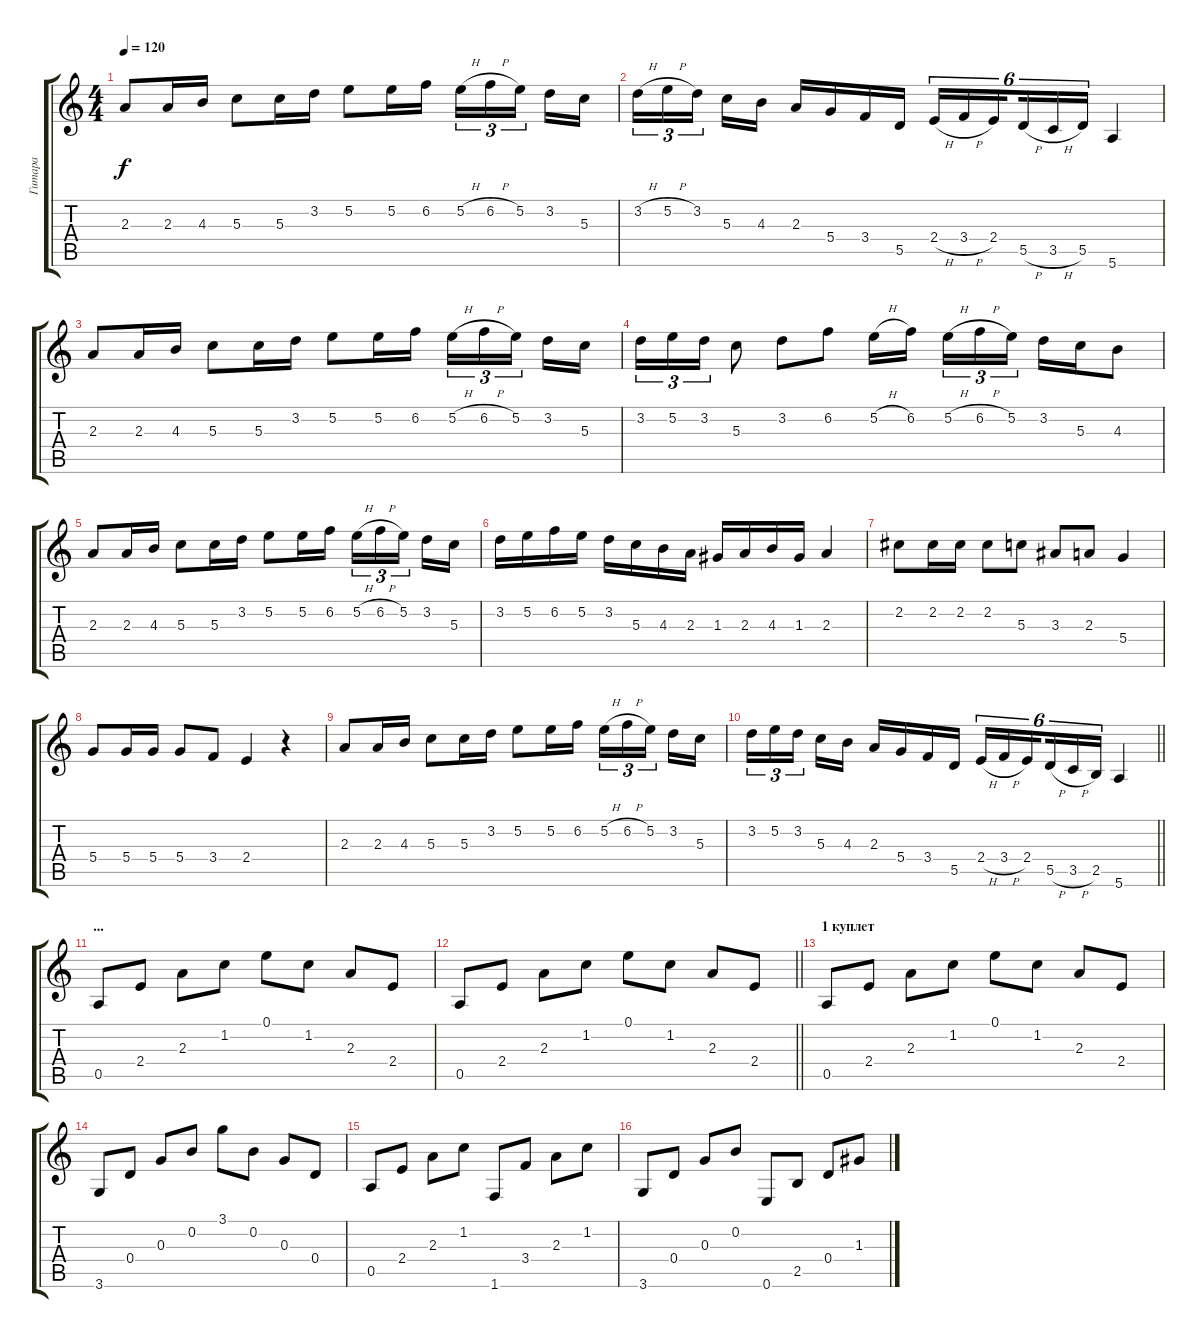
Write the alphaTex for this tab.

\track ("Гитара" "Гитара") {instrument acousticguitarsteel}
\staff {score tabs}
\tuning (E4 B3 G3 D3 A2 E2) {hide}
\ts (4 4)
\tempo 120
\clef g2
\ks c
2.3.8{dy f} 2.3.16 4.3.16 5.3.8 5.3.16 3.2.16 5.2.8 5.2.16 6.2.16 5.2{h}.16{tu (3 2)} 6.2{h}.16{tu (3 2)} 5.2.16{tu (3 2) beam splitsecondary} 3.2.16 5.3.16 |
3.2{h}.16{tu (3 2)} 5.2{h}.16{tu (3 2)} 3.2.16{tu (3 2) beam splitsecondary} 5.3.16 4.3.16 2.3.16 5.4.16 3.4.16 5.5.16 2.4{h}.16{tu (6 4)} 3.4{h}.16{tu (6 4)} 2.4.16{tu (6 4) beam splitsecondary} 5.5{h}.16{tu (6 4)} 3.5{h}.16{tu (6 4)} 5.5.16{tu (6 4)} 5.6.4 |
2.3.8 2.3.16 4.3.16 5.3.8 5.3.16 3.2.16 5.2.8 5.2.16 6.2.16 5.2{h}.16{tu (3 2)} 6.2{h}.16{tu (3 2)} 5.2.16{tu (3 2) beam splitsecondary} 3.2.16 5.3.16 |
3.2.16{tu (3 2)} 5.2.16{tu (3 2)} 3.2.16{tu (3 2)} 5.3.8 3.2.8 6.2.8 5.2{h}.16 6.2.16{beam splitsecondary} 5.2{h}.16{tu (3 2)} 6.2{h}.16{tu (3 2)} 5.2.16{tu (3 2)} 3.2.16 5.3.16 4.3.8 |
2.3.8 2.3.16 4.3.16 5.3.8 5.3.16 3.2.16 5.2.8 5.2.16 6.2.16 5.2{h}.16{tu (3 2)} 6.2{h}.16{tu (3 2)} 5.2.16{tu (3 2) beam splitsecondary} 3.2.16 5.3.16 |
3.2.16 5.2.16 6.2.16 5.2.16 3.2.16 5.3.16 4.3.16 2.3.16 1.3.16 2.3.16 4.3.16 1.3.16 2.3.4 |
2.2.8 2.2.16 2.2.16 2.2.8 5.3.8 3.3.8 2.3.8 5.4.4 |
5.4.8 5.4.16 5.4.16 5.4.8 3.4.8 2.4.4 r.4 |
2.3.8 2.3.16 4.3.16 5.3.8 5.3.16 3.2.16 5.2.8 5.2.16 6.2.16 5.2{h}.16{tu (3 2)} 6.2{h}.16{tu (3 2)} 5.2.16{tu (3 2) beam splitsecondary} 3.2.16 5.3.16 |
\barLineRight lightlight
3.2.16{tu (3 2)} 5.2.16{tu (3 2)} 3.2.16{tu (3 2) beam splitsecondary} 5.3.16 4.3.16 2.3.16 5.4.16 3.4.16 5.5.16 2.4{h}.16{tu (6 4)} 3.4{h}.16{tu (6 4)} 2.4.16{tu (6 4) beam splitsecondary} 5.5{h}.16{tu (6 4)} 3.5{h}.16{tu (6 4)} 2.5.16{tu (6 4)} 5.6.4 |
\section ("" "...")
0.5.8 2.4.8 2.3.8 1.2.8 0.1.8 1.2.8 2.3.8 2.4.8 |
\barLineRight lightlight
0.5.8 2.4.8 2.3.8 1.2.8 0.1.8 1.2.8 2.3.8 2.4.8 |
\section ("" "1 куплет")
0.5.8 2.4.8 2.3.8 1.2.8 0.1.8 1.2.8 2.3.8 2.4.8 |
3.6.8 0.4.8 0.3.8 0.2.8 3.1.8 0.2.8 0.3.8 0.4.8 |
0.5.8 2.4.8 2.3.8 1.2.8 1.6.8 3.4.8 2.3.8 1.2.8 |
3.6.8 0.4.8 0.3.8 0.2.8 0.6.8 2.5.8 0.4.8 1.3.8
